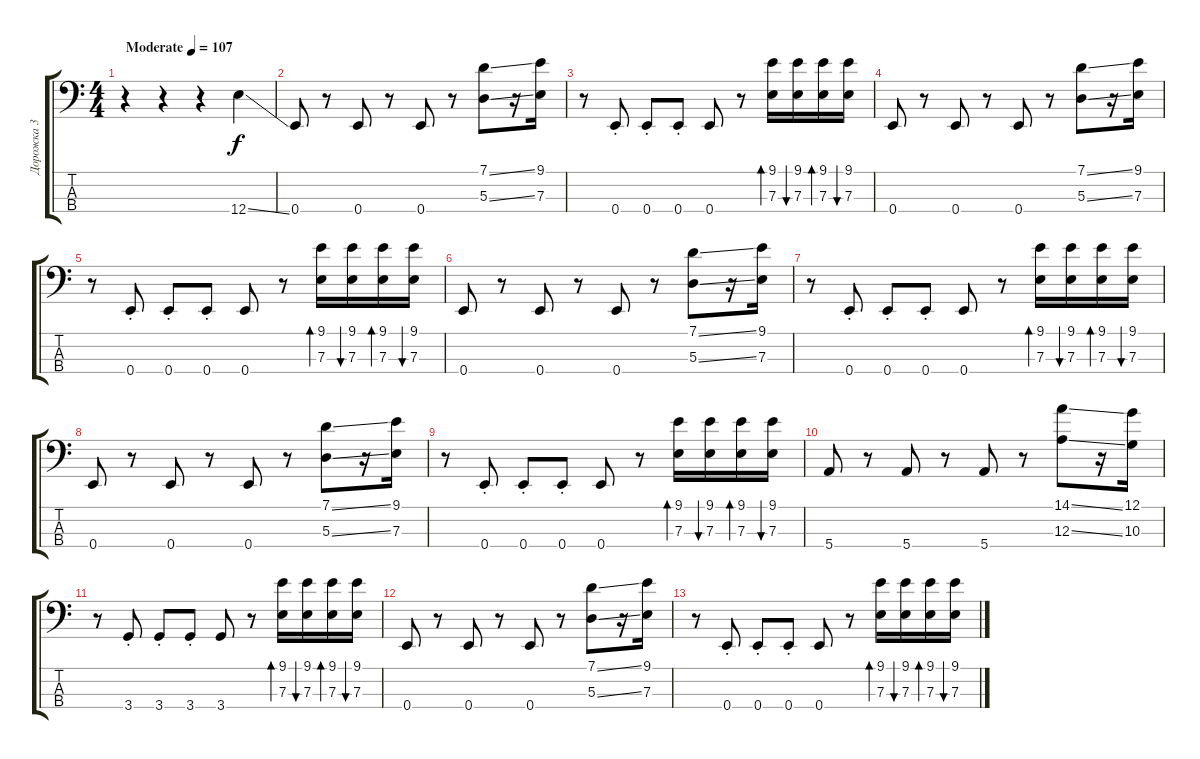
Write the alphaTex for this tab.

\track ("Дорожка 3" "Дорожка 3") {instrument slapbass1}
\staff {score tabs}
\tuning (G2 D2 A1 E1) {hide}
\ts (4 4)
\tempo (107 "Moderate")
\clef f4
\ks c
r.4{dy f instrument slapbass1} r.4 r.4 12.4{ss}.4 |
0.4.8 r.8 0.4.8 r.8 0.4.8 r.8 (7.1{ss} 5.3{ss}).8 r.16 (9.1 7.3).16 |
r.8 0.4{st}.8 0.4{st}.8 0.4{st}.8 0.4.8 r.8 (9.1 7.3).16{bd 60} (9.1 7.3).16{bu 30} (9.1 7.3).16{bd 30} (9.1 7.3).16{bu 30} |
0.4.8 r.8 0.4.8 r.8 0.4.8 r.8 (7.1{ss} 5.3{ss}).8 r.16 (9.1 7.3).16 |
r.8 0.4{st}.8 0.4{st}.8 0.4{st}.8 0.4.8 r.8 (9.1 7.3).16{bd 60} (9.1 7.3).16{bu 30} (9.1 7.3).16{bd 30} (9.1 7.3).16{bu 30} |
0.4.8 r.8 0.4.8 r.8 0.4.8 r.8 (7.1{ss} 5.3{ss}).8 r.16 (9.1 7.3).16 |
r.8 0.4{st}.8 0.4{st}.8 0.4{st}.8 0.4.8 r.8 (9.1 7.3).16{bd 60} (9.1 7.3).16{bu 30} (9.1 7.3).16{bd 30} (9.1 7.3).16{bu 30} |
0.4.8 r.8 0.4.8 r.8 0.4.8 r.8 (7.1{ss} 5.3{ss}).8 r.16 (9.1 7.3).16 |
r.8 0.4{st}.8 0.4{st}.8 0.4{st}.8 0.4.8 r.8 (9.1 7.3).16{bd 60} (9.1 7.3).16{bu 30} (9.1 7.3).16{bd 30} (9.1 7.3).16{bu 30} |
5.4.8 r.8 5.4.8 r.8 5.4.8 r.8 (14.1{ss} 12.3{ss}).8 r.16 (12.1 10.3).16 |
r.8 3.4{st}.8 3.4{st}.8 3.4{st}.8 3.4.8 r.8 (9.1 7.3).16{bd 60} (9.1 7.3).16{bu 30} (9.1 7.3).16{bd 30} (9.1 7.3).16{bu 30} |
0.4.8 r.8 0.4.8 r.8 0.4.8 r.8 (7.1{ss} 5.3{ss}).8 r.16 (9.1 7.3).16 |
r.8 0.4{st}.8 0.4{st}.8 0.4{st}.8 0.4.8 r.8 (9.1 7.3).16{bd 60} (9.1 7.3).16{bu 30} (9.1 7.3).16{bd 30} (9.1 7.3).16{bu 30}
